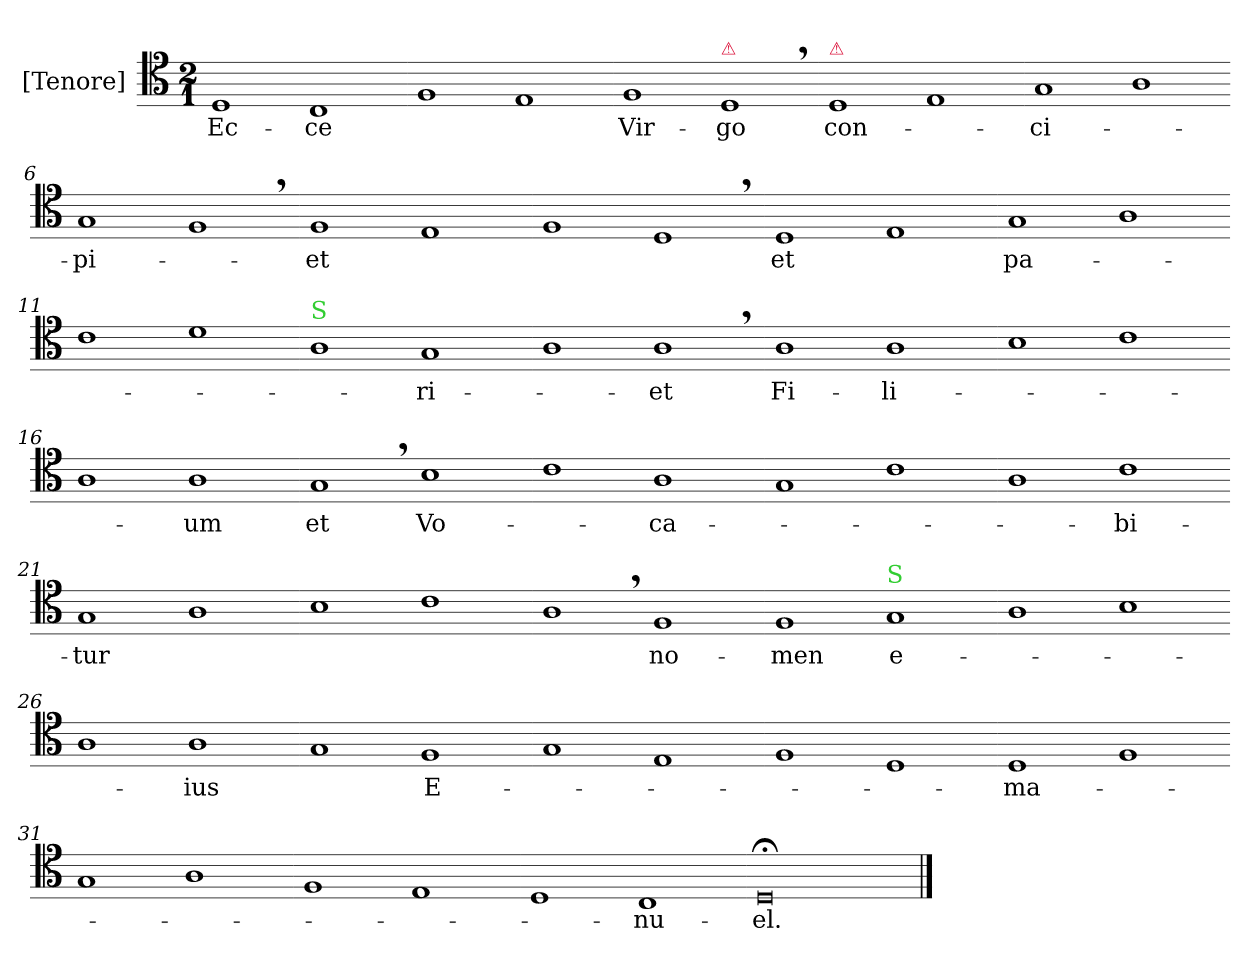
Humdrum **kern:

**kern	**text
*part1	*part1
*staff1	*staff1
*I"[Tenore]	*
*I'T	*
*clefC4	*
*k[]	*
*M2/1	*
=1	=1
1D	Ec-
1C	-ce
=2-	=2-
1F	.
1E	.
=3-	=3-
1F	Vir-
!LO:TX:a:color=crimson:t=⚠	!
1D,<	-go
=4-	=4-
!LO:TX:a:color=crimson:t=⚠	!
1D	con-
1E	.
=5-	=5-
1G	-ci-
1A	.
=6-	=6-
1G	-pi-
1F,<	.
=7-	=7-
1F	-et
1E	.
=8-	=8-
1F	.
1D,<	.
=9-	=9-
1D	et
1E	.
=10-	=10-
1G	pa-
1A	.
=11-	=11-
1c	.
1d	.
=12-	=12-
!LO:TX:a:color=limegreen:t=S	!
1A	.
1G	-ri-
=13-	=13-
1A	.
1A,<	-et
=14-	=14-
1A	Fi-
1A	-li-
=15-	=15-
1B	.
1c	.
=16-	=16-
1A	.
1A	-um
=17-	=17-
1G,<	et
1B	Vo-
=18-	=18-
1c	.
1A	-ca-
=19-	=19-
1G	.
1c	.
=20-	=20-
1A	.
1c	-bi-
=21-	=21-
1G	-tur
1A	.
=22-	=22-
1B	.
1c	.
=23-	=23-
1A,<	.
1F	no-
=24-	=24-
1F	-men
!LO:TX:a:color=limegreen:t=S	!
1G	e-
=25-	=25-
1A	.
1B	.
=26-	=26-
1A	.
1A	-ius
=27-	=27-
1G	.
1F	E-
=28-	=28-
1G	.
1E	.
=29-	=29-
1F	.
1D	.
=30-	=30-
1D	-ma-
1F	.
=31-	=31-
1G	.
1A	.
=32-	=32-
1F	.
1E	.
=33-	=33-
1D	.
1C	-nu-
=34-	=34-
0D;<;	-el.
==	==
*-	*-
